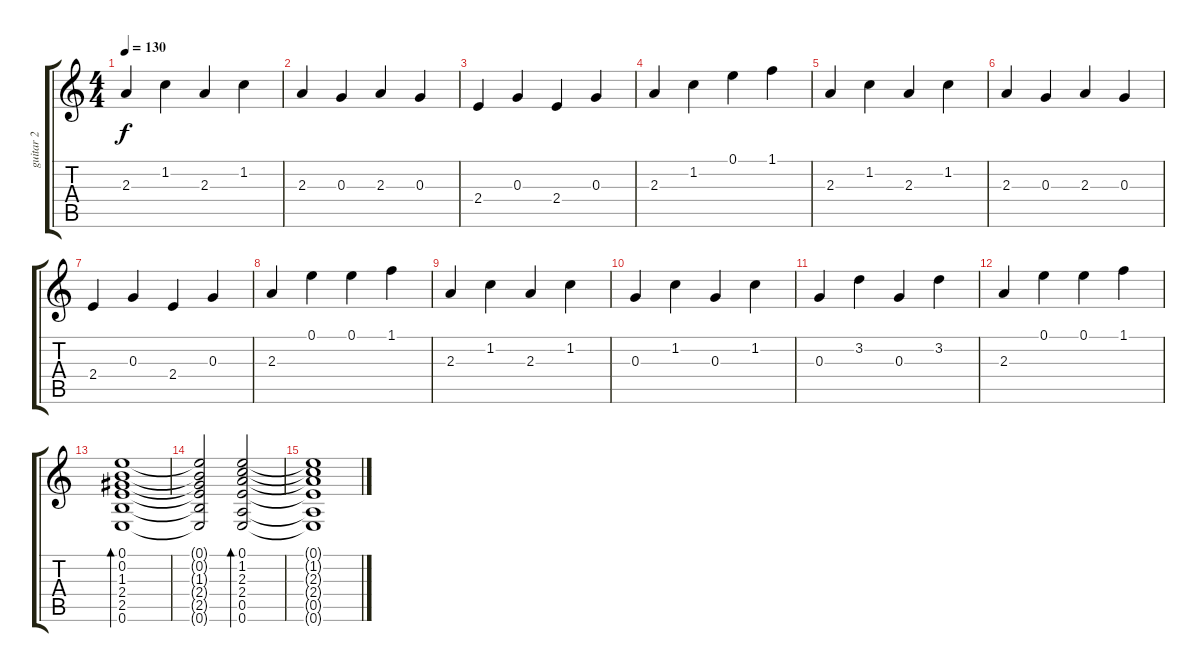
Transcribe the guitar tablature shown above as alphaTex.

\track ("guitar 2" "guitar 2") {instrument distortionguitar}
\staff {score tabs}
\tuning (E4 B3 G3 D3 A2 E2) {hide}
\ts (4 4)
\tempo 130
\clef g2
\ks c
2.3.4{dy f volume 11 instrument acousticguitarsteel} 1.2.4 2.3.4 1.2.4 |
2.3.4 0.3.4 2.3.4 0.3.4 |
2.4.4 0.3.4 2.4.4 0.3.4 |
2.3.4 1.2.4 0.1.4 1.1.4 |
2.3.4{instrument acousticguitarsteel} 1.2.4 2.3.4 1.2.4 |
2.3.4 0.3.4 2.3.4 0.3.4 |
2.4.4 0.3.4 2.4.4 0.3.4 |
2.3.4 0.1.4 0.1.4 1.1.4 |
2.3.4{instrument acousticguitarsteel} 1.2.4 2.3.4 1.2.4 |
0.3.4 1.2.4 0.3.4 1.2.4 |
0.3.4 3.2.4 0.3.4 3.2.4 |
2.3.4 0.1.4 0.1.4 1.1.4 |
(0.1 0.2 1.3 2.4 2.5 0.6).1{bd 480} |
(0.1{t} 0.2{t} 1.3{t} 2.4{t} 2.5{t} 0.6{t}).2 (0.1 1.2 2.3 2.4 0.5 0.6).2{bd 480} |
(0.1{t} 1.2{t} 2.3{t} 2.4{t} 0.5{t} 0.6{t}).1
